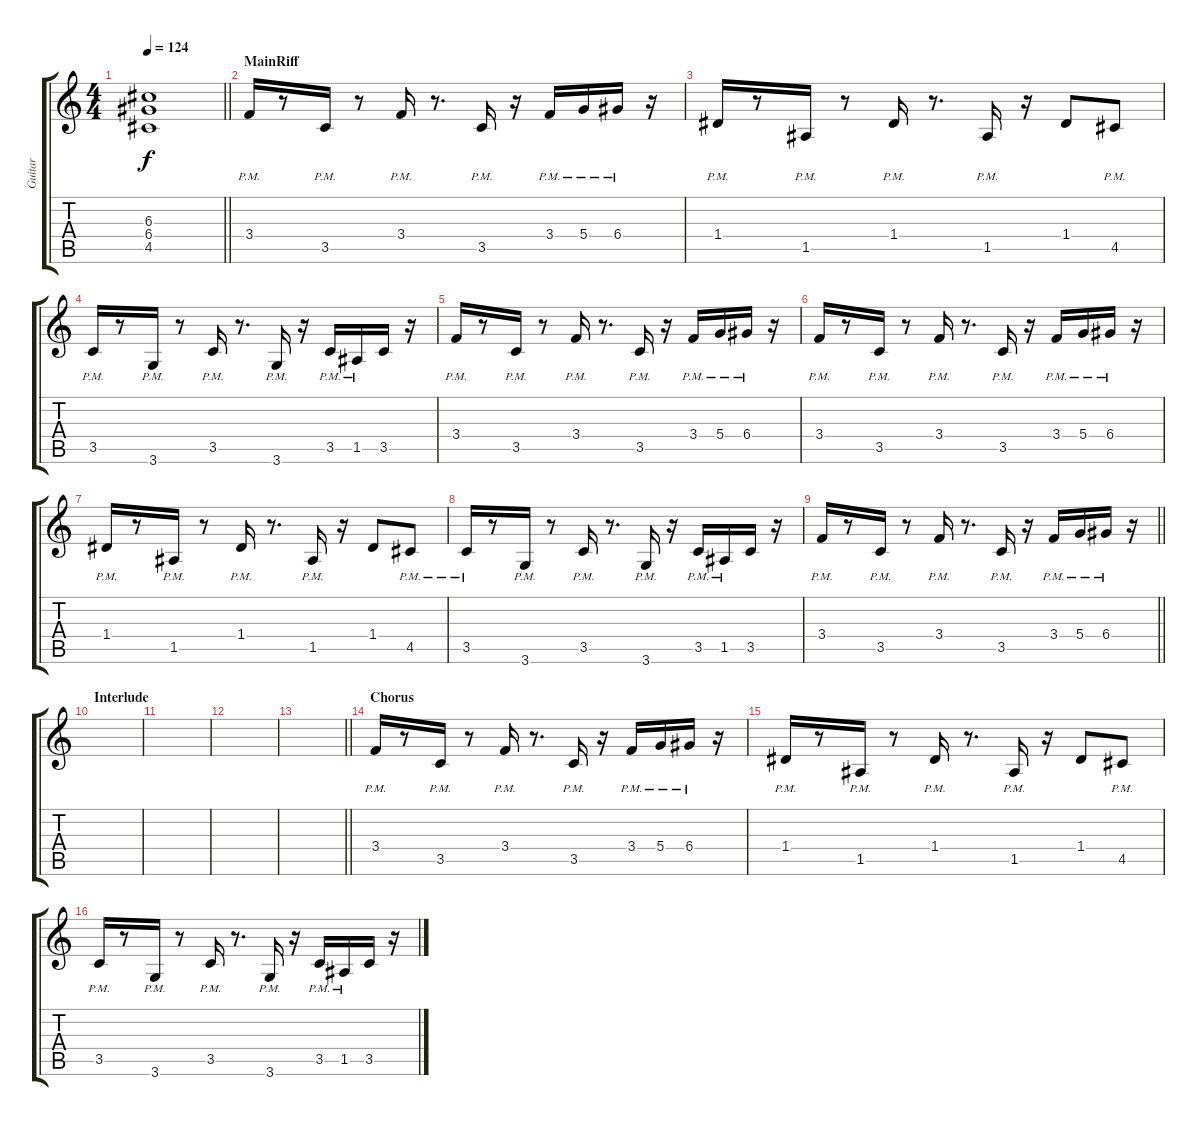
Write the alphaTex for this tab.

\track ("Guitar" "Guitar") {instrument distortionguitar}
\staff {score tabs}
\tuning (E4 B3 G3 D3 A2 E2) {hide}
\ts (4 4)
\tempo 124
\clef g2
\barLineRight lightlight
\ks c
(6.3 6.4 4.5).1{dy f} |
\section ("" "MainRiff")
3.4{pm}.16 r.8 3.5{pm}.16 r.8 3.4{pm}.16 r.8{d} 3.5{pm}.16 r.16 3.4{pm}.16 5.4{pm}.16 6.4{pm}.16 r.16 |
1.4{pm}.16 r.8 1.5{pm}.16 r.8 1.4{pm}.16 r.8{d} 1.5{pm}.16 r.16 1.4.8 4.5{pm}.8 |
3.5{pm}.16 r.8 3.6{pm}.16 r.8 3.5{pm}.16 r.8{d} 3.6{pm}.16 r.16 3.5{pm}.16 1.5{pm}.16 3.5.16 r.16 |
3.4{pm}.16 r.8 3.5{pm}.16 r.8 3.4{pm}.16 r.8{d} 3.5{pm}.16 r.16 3.4{pm}.16 5.4{pm}.16 6.4{pm}.16 r.16 |
3.4{pm}.16 r.8 3.5{pm}.16 r.8 3.4{pm}.16 r.8{d} 3.5{pm}.16 r.16 3.4{pm}.16 5.4{pm}.16 6.4{pm}.16 r.16 |
1.4{pm}.16 r.8 1.5{pm}.16 r.8 1.4{pm}.16 r.8{d} 1.5{pm}.16 r.16 1.4.8 4.5{pm}.8 |
3.5{pm}.16 r.8 3.6{pm}.16 r.8 3.5{pm}.16 r.8{d} 3.6{pm}.16 r.16 3.5{pm}.16 1.5{pm}.16 3.5.16 r.16 |
\barLineRight lightlight
3.4{pm}.16 r.8 3.5{pm}.16 r.8 3.4{pm}.16 r.8{d} 3.5{pm}.16 r.16 3.4{pm}.16 5.4{pm}.16 6.4{pm}.16 r.16 |
\section ("" "Interlude")
|
|
|
\barLineRight lightlight
|
\section ("" "Chorus")
3.4{pm}.16 r.8 3.5{pm}.16 r.8 3.4{pm}.16 r.8{d} 3.5{pm}.16 r.16 3.4{pm}.16 5.4{pm}.16 6.4{pm}.16 r.16 |
1.4{pm}.16 r.8 1.5{pm}.16 r.8 1.4{pm}.16 r.8{d} 1.5{pm}.16 r.16 1.4.8 4.5{pm}.8 |
3.5{pm}.16 r.8 3.6{pm}.16 r.8 3.5{pm}.16 r.8{d} 3.6{pm}.16 r.16 3.5{pm}.16 1.5{pm}.16 3.5.16 r.16
